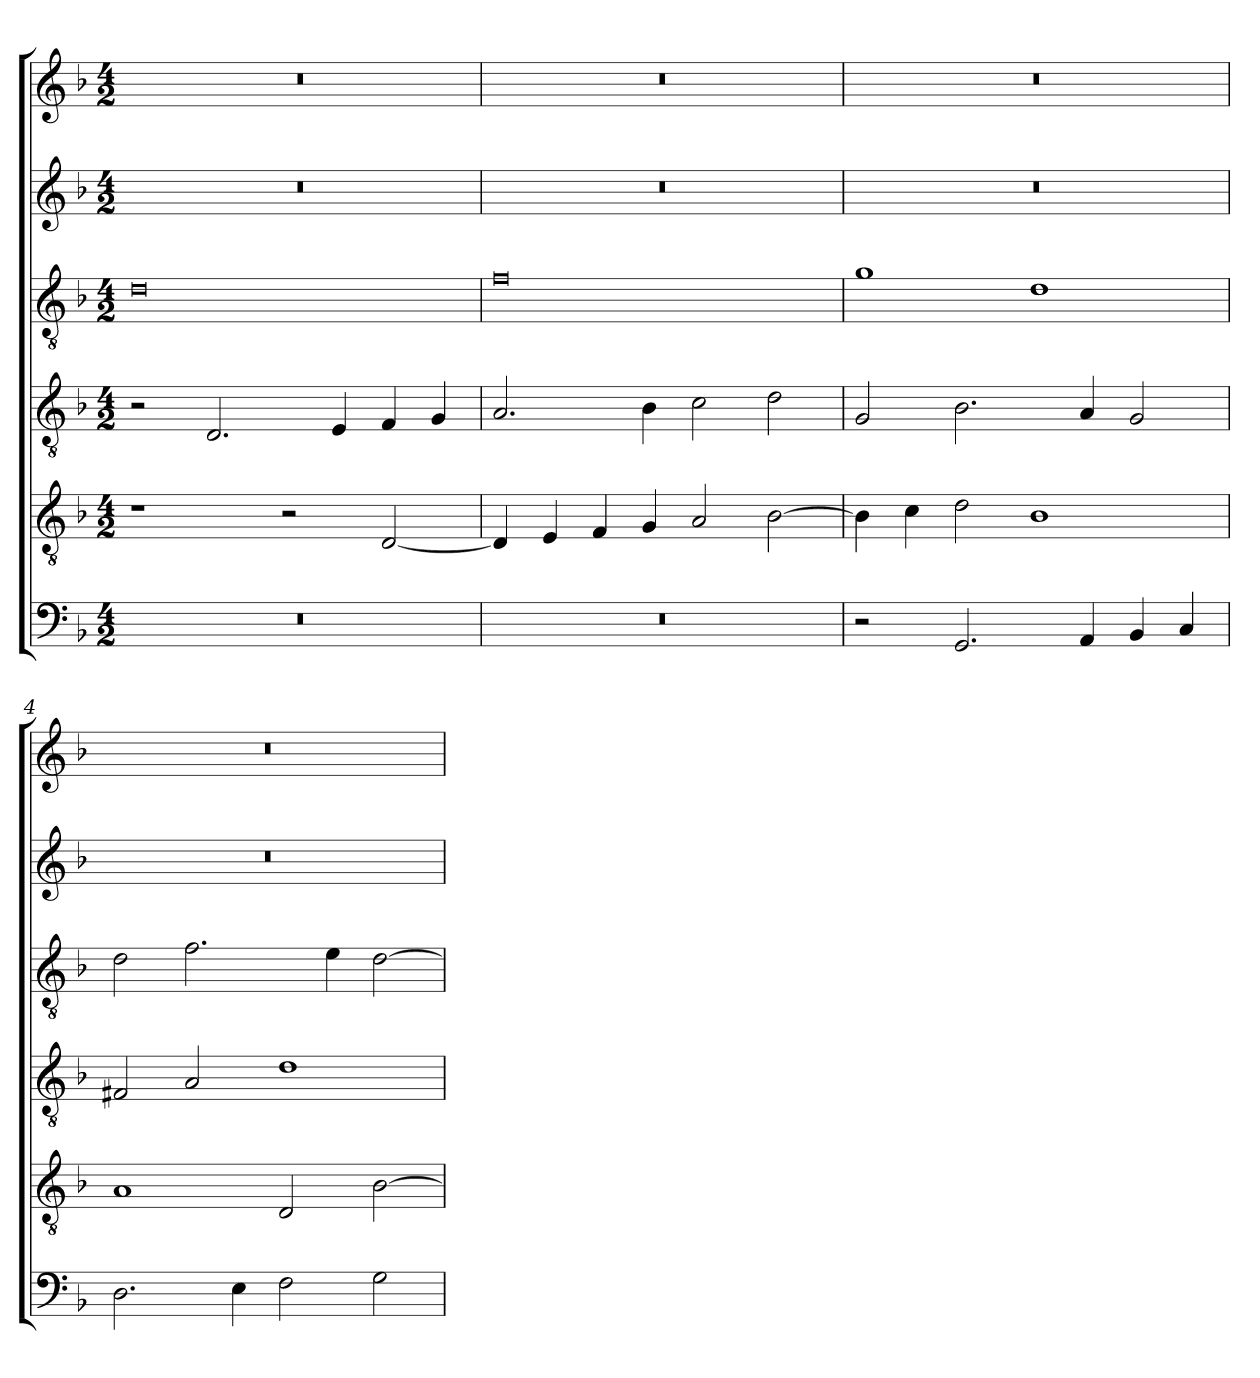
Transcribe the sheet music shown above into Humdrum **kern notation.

**kern	**kern	**kern	**kern	**kern	**kern
*part6	*part5	*part4	*part3	*part2	*part1
*staff6	*staff5	*staff4	*staff3	*staff2	*staff1
*clefF4	*clefGv2	*clefGv2	*clefGv2	*clefG2	*clefG2
*k[b-]	*k[b-]	*k[b-]	*k[b-]	*k[b-]	*k[b-]
*F:	*F:	*F:	*F:	*F:	*F:
*M4/2	*M4/2	*M4/2	*M4/2	*M4/2	*M4/2
=1	=1	=1	=1	=1	=1
0r	1r	2r	0d	0r	0r
.	.	2.D/	.	.	.
.	2r	.	.	.	.
.	.	4E/	.	.	.
.	[2D/	4F/	.	.	.
.	.	4G/	.	.	.
=2	=2	=2	=2	=2	=2
0r	4D/]	2.A/	0f	0r	0r
.	4E/	.	.	.	.
.	4F/	.	.	.	.
.	4G/	4B-\	.	.	.
.	2A/	2c\	.	.	.
.	[2B-\	2d\	.	.	.
=3	=3	=3	=3	=3	=3
2r	4B-\]	2G/	1g	0r	0r
.	4c\	.	.	.	.
2.GG/	2d\	2.B-\	.	.	.
.	1B-	.	1d	.	.
4AA/	.	4A/	.	.	.
4BB-/	.	2G/	.	.	.
4C/	.	.	.	.	.
=4	=4	=4	=4	=4	=4
2.D\	1A	2F#X/	2d\	0r	0r
.	.	2A/	2.f\	.	.
4E\	.	.	.	.	.
2F\	2D/	1d	.	.	.
.	.	.	4e\	.	.
2G\	[2B-\	.	[2d\	.	.
=	=	=	=	=	=
*-	*-	*-	*-	*-	*-
